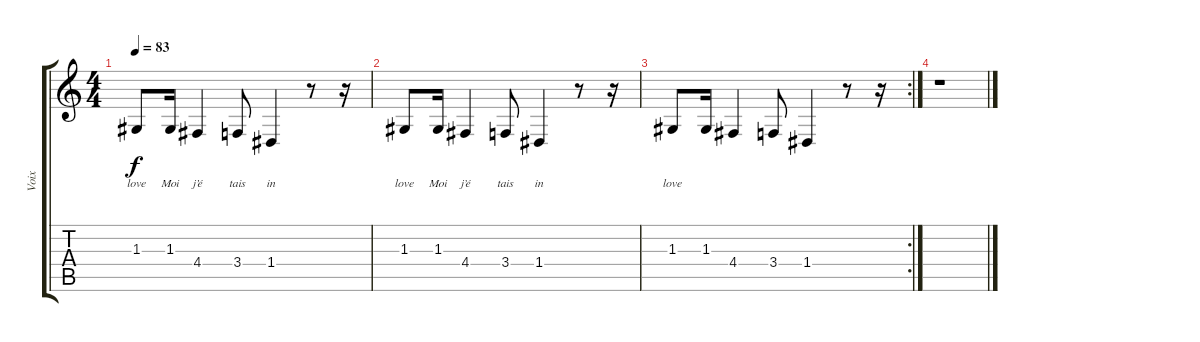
\track ("Voix" "Voix") {instrument clarinet}
\staff {score tabs}
\tuning (E4 B3 G3 D3 A2 E2) {hide}
\ts (4 4)
\tempo 83
\clef g2
\ks c
1.3.8{lyrics (0 "love") lyrics (1 "") lyrics (2 "") lyrics (3 "") lyrics (4 "") dy f} 1.3.16{lyrics (0 "Moi") lyrics (1 "") lyrics (2 "") lyrics (3 "") lyrics (4 "")} 4.4.4{lyrics (0 "j’é") lyrics (1 "") lyrics (2 "") lyrics (3 "") lyrics (4 "")} 3.4.8{lyrics (0 "tais") lyrics (1 "") lyrics (2 "") lyrics (3 "") lyrics (4 "")} 1.4.4{lyrics (0 "in") lyrics (1 "") lyrics (2 "") lyrics (3 "") lyrics (4 "")} r.8 r.16 |
1.3.8{lyrics (0 "love") lyrics (1 "") lyrics (2 "") lyrics (3 "") lyrics (4 "")} 1.3.16{lyrics (0 "Moi") lyrics (1 "") lyrics (2 "") lyrics (3 "") lyrics (4 "")} 4.4.4{lyrics (0 "j’é") lyrics (1 "") lyrics (2 "") lyrics (3 "") lyrics (4 "")} 3.4.8{lyrics (0 "tais") lyrics (1 "") lyrics (2 "") lyrics (3 "") lyrics (4 "")} 1.4.4{lyrics (0 "in") lyrics (1 "") lyrics (2 "") lyrics (3 "") lyrics (4 "")} r.8 r.16 |
\rc 2
1.3.8{lyrics (0 "love") lyrics (1 "") lyrics (2 "") lyrics (3 "") lyrics (4 "")} 1.3.16 4.4.4 3.4.8 1.4.4 r.8 r.16 |
r.1
